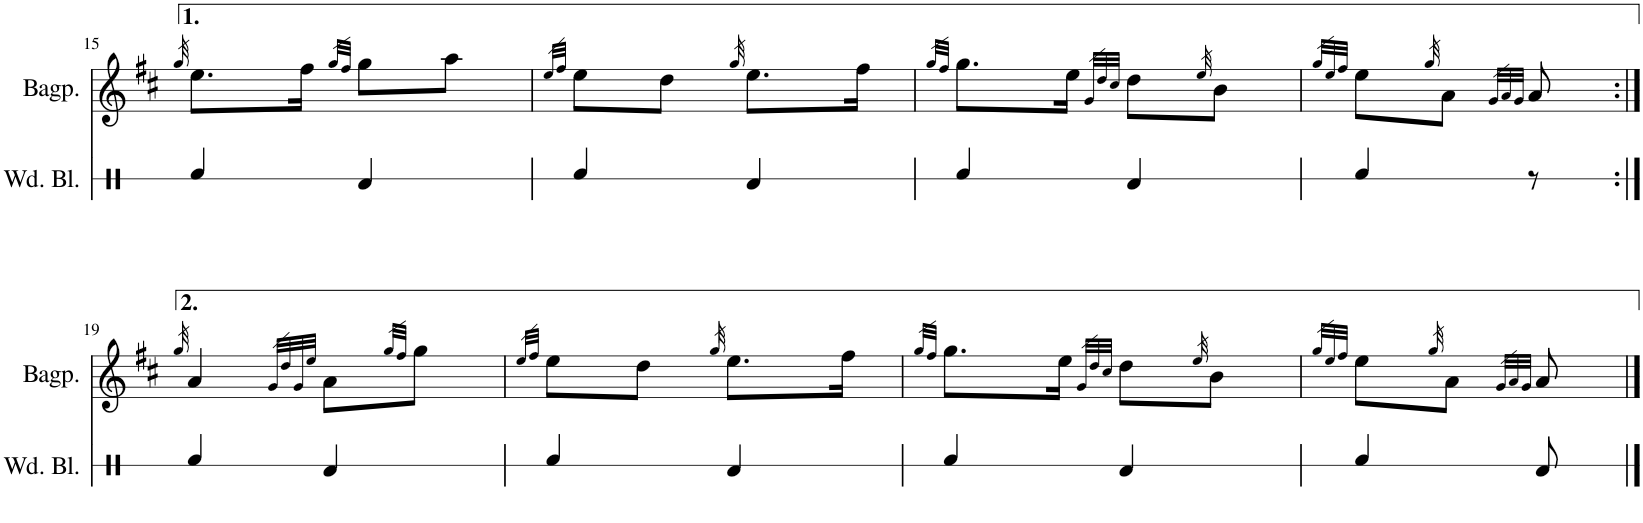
**kern	**kern
*part2	*part1
*staff2	*staff1
*I"Wood Blocks	*I"Bagpipe
*I'Wd. Bl.	*I'Bagp.
!!LO:PB:g=z
*clefX	*clefG2
*k[]	*k[f#c#]
*	*D:
*M2/4	*M2/4
=15	=15
.	32qgg/
4Rf/	8.ee\L
.	16ff#\Jk
.	32qgg/LLL
.	32qff#/JJJ
4Rd/	8gg\L
.	8aa\J
=16	=16
.	32qee/LLL
.	32qff#/JJJ
4Rf/	8ee\L
.	8dd\J
.	32qgg/
4Rd/	8.ee\L
.	16ff#\Jk
=17	=17
.	32qgg/LLL
.	32qff#/JJJ
4Rf/	8.gg\L
.	16ee\Jk
.	32qg/LLL
.	32qdd/
.	32qcc#/JJJ
4Rd/	8dd\L
.	32qee/
.	8b\J
=18	=18
.	32qgg/LLL
.	32qee/
.	32qff#/JJJ
4Rf/	8ee\L
.	32qgg/
.	8a\J
.	32qg/LLL
.	32qa/
.	32qg/JJJ
8r	8a/
!!LO:LB:g=z
=19:|!	=19:|!
.	32qgg/
4Rf/	4a/
.	32qg/LLL
.	32qdd/
.	32qg/
.	32qee/JJJ
4Rd/	8a\L
.	32qgg/LLL
.	32qff#/JJJ
.	8gg\J
=20	=20
.	32qee/LLL
.	32qff#/JJJ
4Rf/	8ee\L
.	8dd\J
.	32qgg/
4Rd/	8.ee\L
.	16ff#\Jk
=21	=21
.	32qgg/LLL
.	32qff#/JJJ
4Rf/	8.gg\L
.	16ee\Jk
.	32qg/LLL
.	32qdd/
.	32qcc#/JJJ
4Rd/	8dd\L
.	32qee/
.	8b\J
=22	=22
.	32qgg/LLL
.	32qee/
.	32qff#/JJJ
4Rf/	8ee\L
.	32qgg/
.	8a\J
.	32qg/LLL
.	32qa/
.	32qg/JJJ
8Rd/	8a/
==	==
*-	*-
